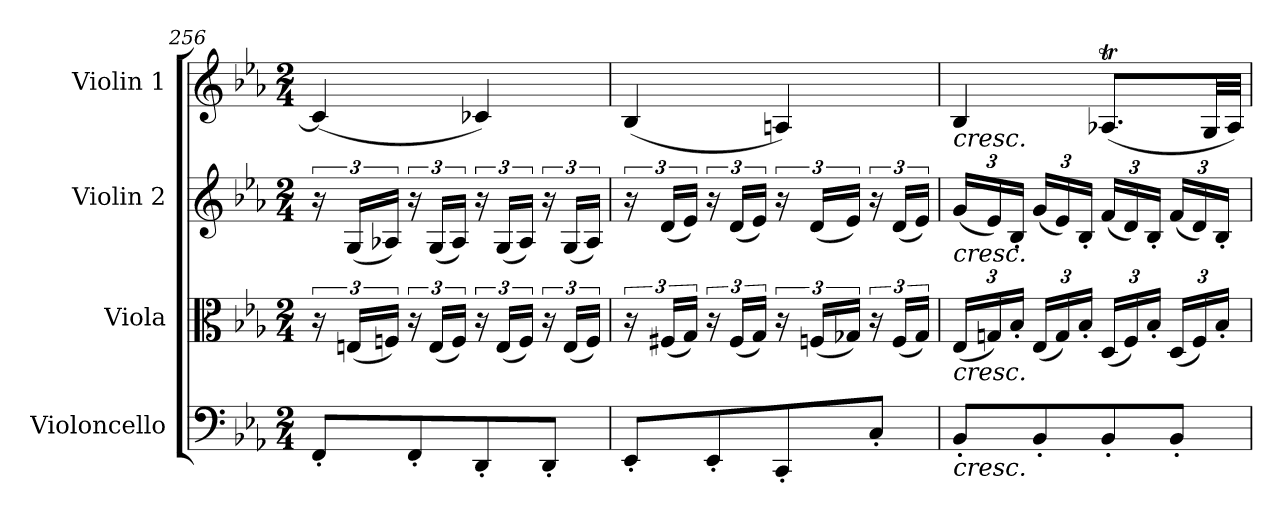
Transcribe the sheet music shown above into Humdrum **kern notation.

**kern	**kern	**kern	**kern
*part4	*part3	*part2	*part1
*staff4	*staff3	*staff2	*staff1
*I"Violoncello	*I"Viola	*I"Violin 2	*I"Violin 1
*I'Vc	*I'Vla	*I'Vln	*I'Vln
*clefF4	*clefC3	*clefG2	*clefG2
*k[b-e-a-]	*k[b-e-a-]	*k[b-e-a-]	*k[b-e-a-]
*M2/4	*M2/4	*M2/4	*M2/4
=256	=256	=256	=256
8FF'/L	24r	24r	(<4c/]
.	(<24En/LL	(<24G/LL	.
.	24Fn/JJ)	24A-X/JJ)	.
8FF'/	24r	24r	.
.	(<24E/LL	(<24G/LL	.
.	24F/JJ)	24A-/JJ)	.
8DD'/	24r	24r	4c-X/)
.	(<24E/LL	(<24G/LL	.
.	24F/JJ)	24A-/JJ)	.
8DD'/J	24r	24r	.
.	(<24E/LL	(<24G/LL	.
.	24F/JJ)	24A-/JJ)	.
=257	=257	=257	=257
8EE-'/L	24r	24r	(<4B-/
.	(<24F#X/LL	(<24d/LL	.
.	24G/JJ)	24e-/JJ)	.
8EE-'/	24r	24r	.
.	(<24F#/LL	(<24d/LL	.
.	24G/JJ)	24e-/JJ)	.
8CC'/	24r	24r	4An/)
.	(<24Fn/LL	(<24d/LL	.
.	24G-X/JJ)	24e-/JJ)	.
8C'/J	24r	24r	.
.	(<24F/LL	(<24d/LL	.
.	24G-/JJ)	24e-/JJ)	.
!!LO:LB:g=z
=258	=258	=258	=258
*	*Xbrackettup	*Xbrackettup	*
!	!	!	!LO:TX:b:i:t=cresc.
!	!	!LO:TX:b:i:t=cresc.	!
!	!LO:TX:b:i:t=cresc.	!	!
!LO:TX:b:i:t=cresc.	!	!	!
8BB-'/L	(<24E-/LL	(<24g/LL	4B-/
.	24Gn/)	24e-/)	.
.	24B-'/JJ	24B-'/JJ	.
8BB-'/	(<24E-/LL	(<24g/LL	.
.	24G/)	24e-/)	.
.	24B-'/JJ	24B-'/JJ	.
8BB-'/	(<24D/LL	(<24f/LL	(<8.A-XT/L
.	24F/)	24d/)	.
.	24B-'/JJ	24B-'/JJ	.
8BB-'/J	(<24D/LL	(<24f/LL	.
.	24F/)	24d/)	.
.	.	.	32G/LL
.	24B-'/JJ	24B-'/JJ	.
.	.	.	32A-/JJJ)
=	=	=	=
*-	*-	*-	*-
